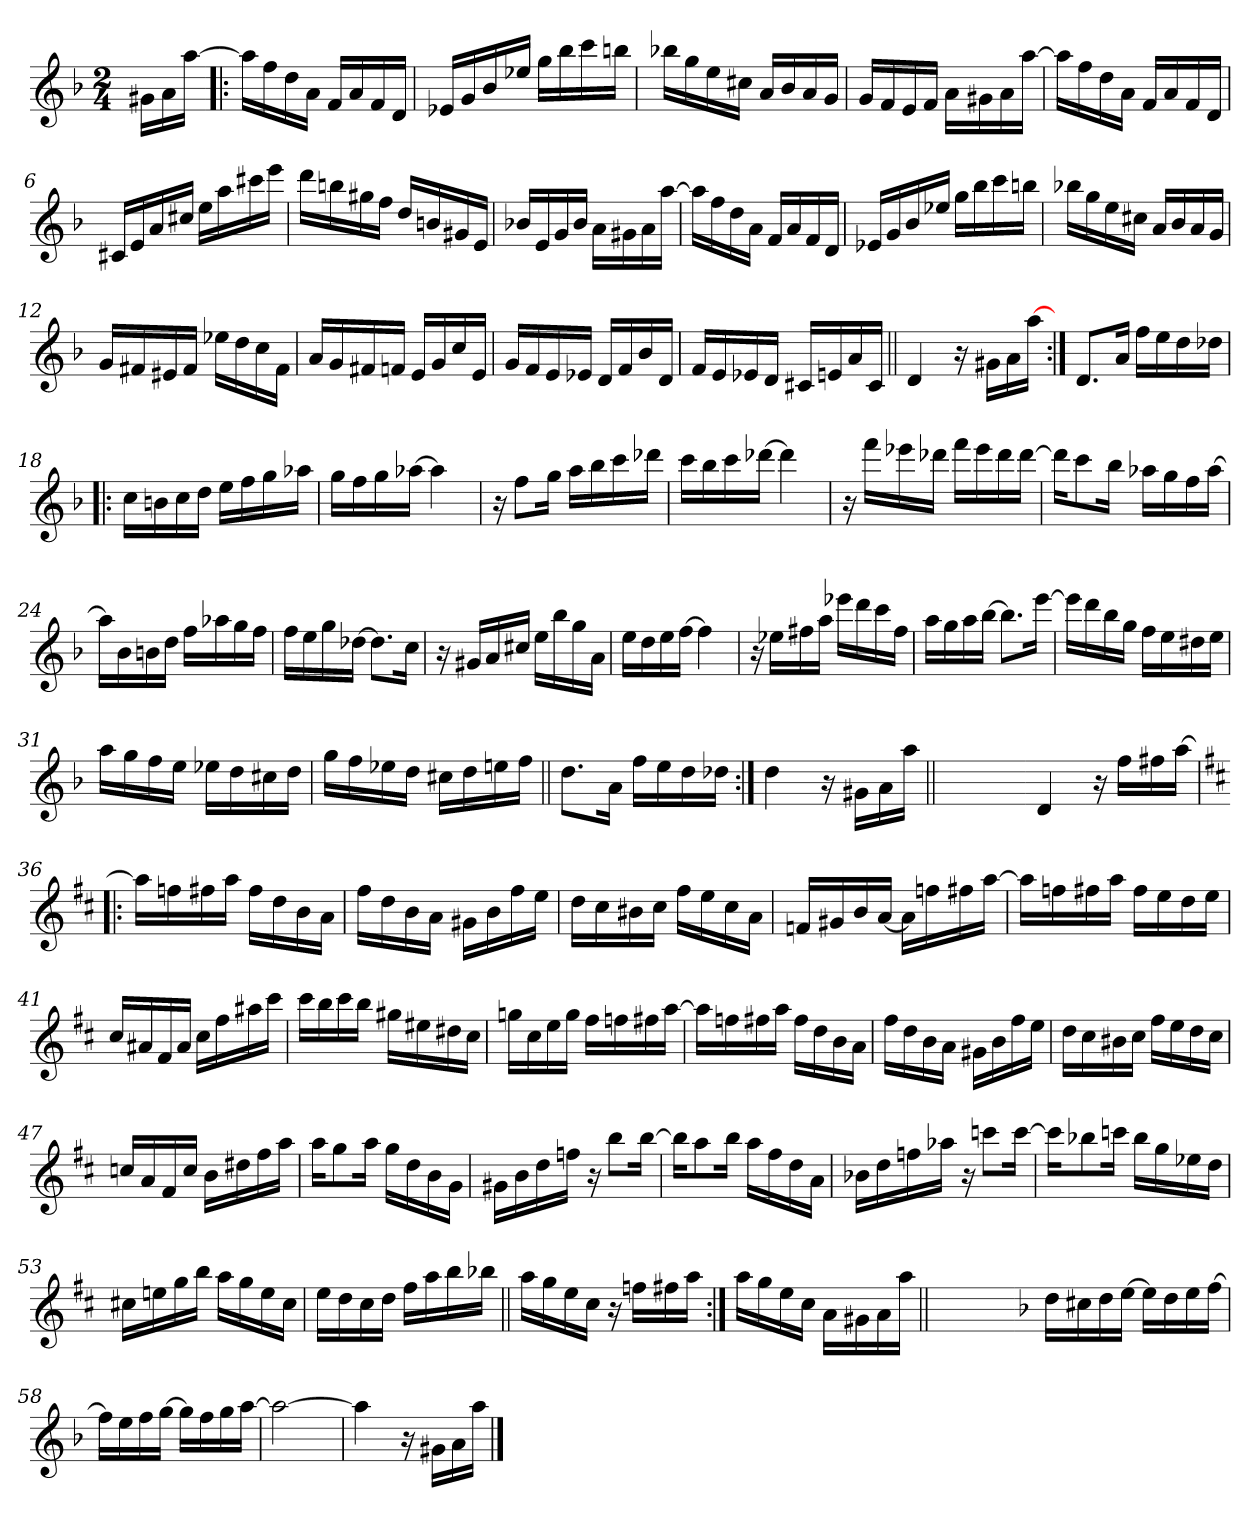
**kern
*part1
*staff1
*clefG2
*k[b-]
*F:
*M2/4
=
16g#X\LL
16a\
[16aa\JJ
=1!|:
16aa\LL]
16ff\
16dd\
16a\JJ
16f/LL
16a/
16f/
16d/JJ
=2
16e-X/LL
16g/
16b-/
16ee-X/JJ
16gg\LL
16bb-\
16ccc\
16bbn\JJ
=3
16bb-X\LL
16gg\
16ee\
16cc#X\JJ
16a/LL
16b-/
16a/
16g/JJ
!!LO:LB:g=z
=4
16g/LL
16f/
16e/
16f/JJ
16a\LL
16g#X\
16a\
[16aa\JJ
=5
16aa\LL]
16ff\
16dd\
16a\JJ
16f/LL
16a/
16f/
16d/JJ
=6
16c#X/LL
16e/
16a/
16cc#X/JJ
16ee\LL
16aa\
16ccc#X\
16eee\JJ
=7
16ddd\LL
16bbn\
16gg#X\
16ff\JJ
16dd/LL
16bn/
16g#X/
16e/JJ
!!LO:LB:g=z
=8
16b-X/LL
16e/
16g/
16b-/JJ
16a\LL
16g#X\
16a\
[16aa\JJ
=9
16aa\LL]
16ff\
16dd\
16a\JJ
16f/LL
16a/
16f/
16d/JJ
=10
16e-X/LL
16g/
16b-/
16ee-X/JJ
16gg\LL
16bb-\
16ccc\
16bbn\JJ
=11
16bb-X\LL
16gg\
16ee\
16cc#X\JJ
16a/LL
16b-/
16a/
16g/JJ
!!LO:LB:g=z
=12
16g/LL
16f#X/
16e#X/
16f#/JJ
16ee-X\LL
16dd\
16cc\
16f#\JJ
=13
16a/LL
16g/
16f#X/
16fn/JJ
16e/LL
16g/
16cc/
16e/JJ
=14
16g/LL
16f/
16e/
16e-X/JJ
16d/LL
16f/
16b-/
16d/JJ
=15
16f/LL
16e/
16e-X/
16d/JJ
16c#X/LL
16en/
16a/
16c#/JJ
!!LO:LB:g=z
=16||
4d/
16r
16g#X\LL
16a\
[16aa\JJ
=17:|!
8.d/L
16a/Jk
16ff\LL
16ee\
16dd\
16dd-X\JJ
=18!|:
16cc\LL
16bn\
16cc\
16dd\JJ
16ee\LL
16ff\
16gg\
16aa-X\JJ
=19
16gg\LL
16ff\
16gg\
[16aa-X\JJ
4aa-\]
!!LO:LB:g=z
=20
16r
8ff\L
16gg\Jk
16aa\LL
16bb-\
16ccc\
16ddd-X\JJ
=21
16ccc\LL
16bb-\
16ccc\
[16ddd-X\JJ
4ddd-\]
=22
16r
16fff\LL
16eee-X\
16ddd-X\JJ
16fff\LL
16eee-\
16ddd-\
[16ddd-\JJ
=23
16ddd-\KL]
8ccc\
16bb-\Jk
16aa-X\LL
16gg\
16ff\
[16aa-\JJ
!!LO:LB:g=z
=24
16aa-\LL]
16b-\
16bn\
16dd\JJ
16ff\LL
16aa-X\
16gg\
16ff\JJ
=25
16ff\LL
16ee\
16gg\
[16dd-X\JJ
8.dd-\L]
16cc\Jk
=26
16r
16g#X/LL
16a/
16cc#X/JJ
16ee\LL
16bb-\
16gg\
16a\JJ
=27
16ee\LL
16dd\
16ee\
[16ff\JJ
4ff\]
!!LO:LB:g=z
=28
16r
16ee-X\LL
16ff#X\
16aa\JJ
16eee-X\LL
16ddd\
16ccc\
16ff#\JJ
=29
16aa\LL
16gg\
16aa\
[16bb-\JJ
8.bb-\L]
[16eee\Jk
=30
16eee\LL]
16ddd\
16bb-\
16gg\JJ
16ff\LL
16ee\
16dd#X\
16ee\JJ
=31
16aa\LL
16gg\
16ff\
16ee\JJ
16ee-X\LL
16dd\
16cc#X\
16dd\JJ
!!LO:LB:g=z
=32
16gg\LL
16ff\
16ee-X\
16dd\JJ
16cc#X\LL
16dd\
16een\
16ff\JJ
=33||
8.dd\L
16a\Jk
16ff\LL
16ee\
16dd\
16dd-X\JJ
=34:|!
4dd\
16r
16g#X\LL
16a\
16aa\JJ
=34X1||
*stria0
2ryy
!!LO:PB:g=z
=35-
*stria5
(<4d/
16r
16ff\LL
16ff#X\
[16aa\JJ
=36!|:
*k[f#c#]
*D:
16aa\LL]
16ffn\
16ff#X\
16aa\JJ
16ff#\LL
16dd\
16b\
16a\JJ
=37
16ff#\LL
16dd\
16b\
16a\JJ
16g#X\LL
16b\
16ff#\
16ee\JJ
=38
16dd\LL
16cc#\
16b#X\
16cc#\JJ
16ff#\LL
16ee\
16cc#\
16a\JJ
!!LO:LB:g=z
=39
16fn/LL
16g#X/
16b/
[16a/JJ
16a\LL]
16ffn\
16ff#X\
[16aa\JJ
=40
16aa\LL]
16ffn\
16ff#X\
16aa\JJ
16ff#\LL
16ee\
16dd\
16ee\JJ
=41
16cc#/LL
16a#X/
16f#/
16a#/JJ
16cc#\LL
16ff#\
16aa#X\
16ccc#\JJ
=42
16ccc#\LL
16bb\
16ccc#\
16bb\JJ
16gg#X\LL
16ee#X\
16dd#X\
16cc#\JJ
!!LO:LB:g=z
=43
16ggn\LL
16cc#\
16ee\
16gg\JJ
16ff#\LL
16ffn\
16ff#X\
[16aa\JJ
=44
16aa\LL]
16ffn\
16ff#X\
16aa\JJ
16ff#\LL
16dd\
16b\
16a\JJ
=45
16ff#\LL
16dd\
16b\
16a\JJ
16g#X\LL
16b\
16ff#\
16ee\JJ
=46
16dd\LL
16cc#\
16b#X\
16cc#\JJ
16ff#\LL
16ee\
16dd\
16cc#\JJ
!!LO:LB:g=z
=47
16ccn/LL
16a/
16f#/
16cc/JJ
16b\LL
16dd#X\
16ff#\
16aa\JJ
=48
16aa\KL
8gg\
16aa\Jk
16gg\LL
16dd\
16b\
16g\JJ
=49
16g#X\LL
16b\
16dd\
16ffn\JJ
16r
8bb\L
[16bb\Jk
=50
16bb\KL]
8aa\
16bb\Jk
16aa\LL
16ff#\
16dd\
16a\JJ
!!LO:LB:g=z
=51
16b-X\LL
16dd\
16ffn\
16aa-X\JJ
16r
8cccn\L
[16ccc\Jk
=52
16ccc\KL]
8bb-X\
16cccn\Jk
16bb-\LL
16gg\
16ee-X\
16dd\JJ
=53
16cc#X\LL
16een\
16gg\
16bb\JJ
16aa\LL
16gg\
16ee\
16cc#\JJ
=54
16ee\LL
16dd\
16cc#\
16dd\JJ
16ff#\LL
16aa\
16bb\
16bb-X\JJ
!!LO:LB:g=z
=55||
16aa\LL
16gg\
16ee\
16cc#\JJ
16r
16ffn\LL
16ff#X\
16aa\JJ
=56:|!
16aa\LL
16gg\
16ee\
16cc#\JJ
16a\LL
16g#X\
16a\
16aa\JJ
=56X2||
*stria0
2ryy
!!LO:LB:g=z
=57-
*stria5
*k[b-]
*F:
16dd\LL
16cc#X\
16dd\
[16ee\JJ
16ee\LL]
16dd\
16ee\
[16ff\JJ
=58
16ff\LL]
16ee\
16ff\
[16gg\JJ
16gg\LL]
16ff\
16gg\
[16aa\JJ
=59
2aa\_
=60
4aa\]
16r
16g#X\LL
16a\
16aa\JJ
==
*-
